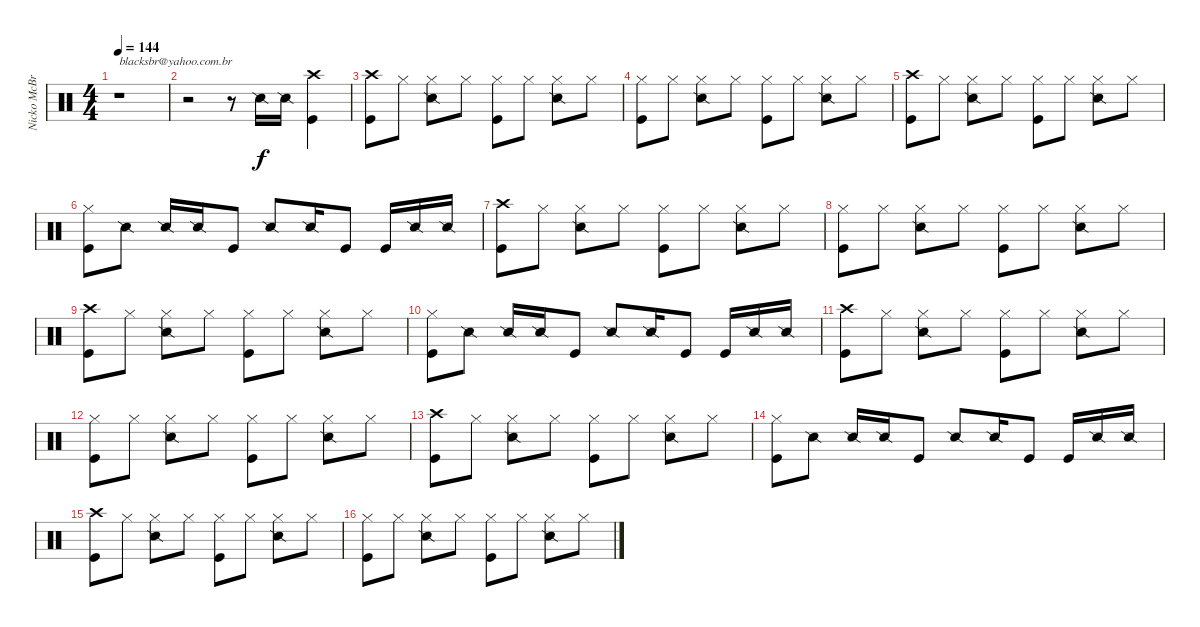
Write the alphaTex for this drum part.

\track ("Nicko McBrain" "Nicko McBr") {instrument percussion}
\staff {score}
\articulation defaults
\ts (4 4)
\tempo 144
\clef neutral
\ks c
r.1{txt "blacksbr@yahoo.com.br" dy f} |
r.2 r.8 "Snare (side stick) 2".16 "Snare (side stick) 2".16 ("Crash high (hit)" "Kick (hit)").4 |
("Crash high (hit)" "Kick (hit)").8 "Hi-Hat (closed)".8 ("Hi-Hat (closed)" "Snare (side stick) 2").8 "Hi-Hat (closed)".8 ("Hi-Hat (closed)" "Kick (hit)").8 "Hi-Hat (closed)".8 ("Hi-Hat (closed)" "Snare (side stick) 2").8 "Hi-Hat (closed)".8 |
("Hi-Hat (closed)" "Kick (hit)").8 "Hi-Hat (closed)".8 ("Hi-Hat (closed)" "Snare (side stick) 2").8 "Hi-Hat (closed)".8 ("Hi-Hat (closed)" "Kick (hit)").8 "Hi-Hat (closed)".8 ("Hi-Hat (closed)" "Snare (side stick) 2").8 "Hi-Hat (closed)".8 |
("Crash high (hit)" "Kick (hit)").8 "Hi-Hat (closed)".8 ("Hi-Hat (closed)" "Snare (side stick) 2").8 "Hi-Hat (closed)".8 ("Hi-Hat (closed)" "Kick (hit)").8 "Hi-Hat (closed)".8 ("Hi-Hat (closed)" "Snare (side stick) 2").8 "Hi-Hat (closed)".8 |
("Hi-Hat (closed)" "Kick (hit)").8 "Snare (side stick) 2".8 "Snare (side stick) 2".16 "Snare (side stick) 2".16 "Kick (hit)".8 "Snare (side stick) 2".8 "Snare (side stick) 2".16 "Kick (hit)".8 "Kick (hit)".16 "Snare (side stick) 2".16 "Snare (side stick) 2".16 |
("Crash high (hit)" "Kick (hit)").8 "Hi-Hat (closed)".8 ("Hi-Hat (closed)" "Snare (side stick) 2").8 "Hi-Hat (closed)".8 ("Hi-Hat (closed)" "Kick (hit)").8 "Hi-Hat (closed)".8 ("Hi-Hat (closed)" "Snare (side stick) 2").8 "Hi-Hat (closed)".8 |
("Hi-Hat (closed)" "Kick (hit)").8 "Hi-Hat (closed)".8 ("Hi-Hat (closed)" "Snare (side stick) 2").8 "Hi-Hat (closed)".8 ("Hi-Hat (closed)" "Kick (hit)").8 "Hi-Hat (closed)".8 ("Hi-Hat (closed)" "Snare (side stick) 2").8 "Hi-Hat (closed)".8 |
("Crash high (hit)" "Kick (hit)").8 "Hi-Hat (closed)".8 ("Hi-Hat (closed)" "Snare (side stick) 2").8 "Hi-Hat (closed)".8 ("Hi-Hat (closed)" "Kick (hit)").8 "Hi-Hat (closed)".8 ("Hi-Hat (closed)" "Snare (side stick) 2").8 "Hi-Hat (closed)".8 |
("Hi-Hat (closed)" "Kick (hit)").8 "Snare (side stick) 2".8 "Snare (side stick) 2".16 "Snare (side stick) 2".16 "Kick (hit)".8 "Snare (side stick) 2".8 "Snare (side stick) 2".16 "Kick (hit)".8 "Kick (hit)".16 "Snare (side stick) 2".16 "Snare (side stick) 2".16 |
("Crash high (hit)" "Kick (hit)").8 "Hi-Hat (closed)".8 ("Hi-Hat (closed)" "Snare (side stick) 2").8 "Hi-Hat (closed)".8 ("Hi-Hat (closed)" "Kick (hit)").8 "Hi-Hat (closed)".8 ("Hi-Hat (closed)" "Snare (side stick) 2").8 "Hi-Hat (closed)".8 |
("Hi-Hat (closed)" "Kick (hit)").8 "Hi-Hat (closed)".8 ("Hi-Hat (closed)" "Snare (side stick) 2").8 "Hi-Hat (closed)".8 ("Hi-Hat (closed)" "Kick (hit)").8 "Hi-Hat (closed)".8 ("Hi-Hat (closed)" "Snare (side stick) 2").8 "Hi-Hat (closed)".8 |
("Crash high (hit)" "Kick (hit)").8 "Hi-Hat (closed)".8 ("Hi-Hat (closed)" "Snare (side stick) 2").8 "Hi-Hat (closed)".8 ("Hi-Hat (closed)" "Kick (hit)").8 "Hi-Hat (closed)".8 ("Hi-Hat (closed)" "Snare (side stick) 2").8 "Hi-Hat (closed)".8 |
("Hi-Hat (closed)" "Kick (hit)").8 "Snare (side stick) 2".8 "Snare (side stick) 2".16 "Snare (side stick) 2".16 "Kick (hit)".8 "Snare (side stick) 2".8 "Snare (side stick) 2".16 "Kick (hit)".8 "Kick (hit)".16 "Snare (side stick) 2".16 "Snare (side stick) 2".16 |
("Crash high (hit)" "Kick (hit)").8 "Hi-Hat (closed)".8 ("Hi-Hat (closed)" "Snare (side stick) 2").8 "Hi-Hat (closed)".8 ("Hi-Hat (closed)" "Kick (hit)").8 "Hi-Hat (closed)".8 ("Hi-Hat (closed)" "Snare (side stick) 2").8 "Hi-Hat (closed)".8 |
("Hi-Hat (closed)" "Kick (hit)").8 "Hi-Hat (closed)".8 ("Hi-Hat (closed)" "Snare (side stick) 2").8 "Hi-Hat (closed)".8 ("Hi-Hat (closed)" "Kick (hit)").8 "Hi-Hat (closed)".8 ("Hi-Hat (closed)" "Snare (side stick) 2").8 "Hi-Hat (closed)".8
